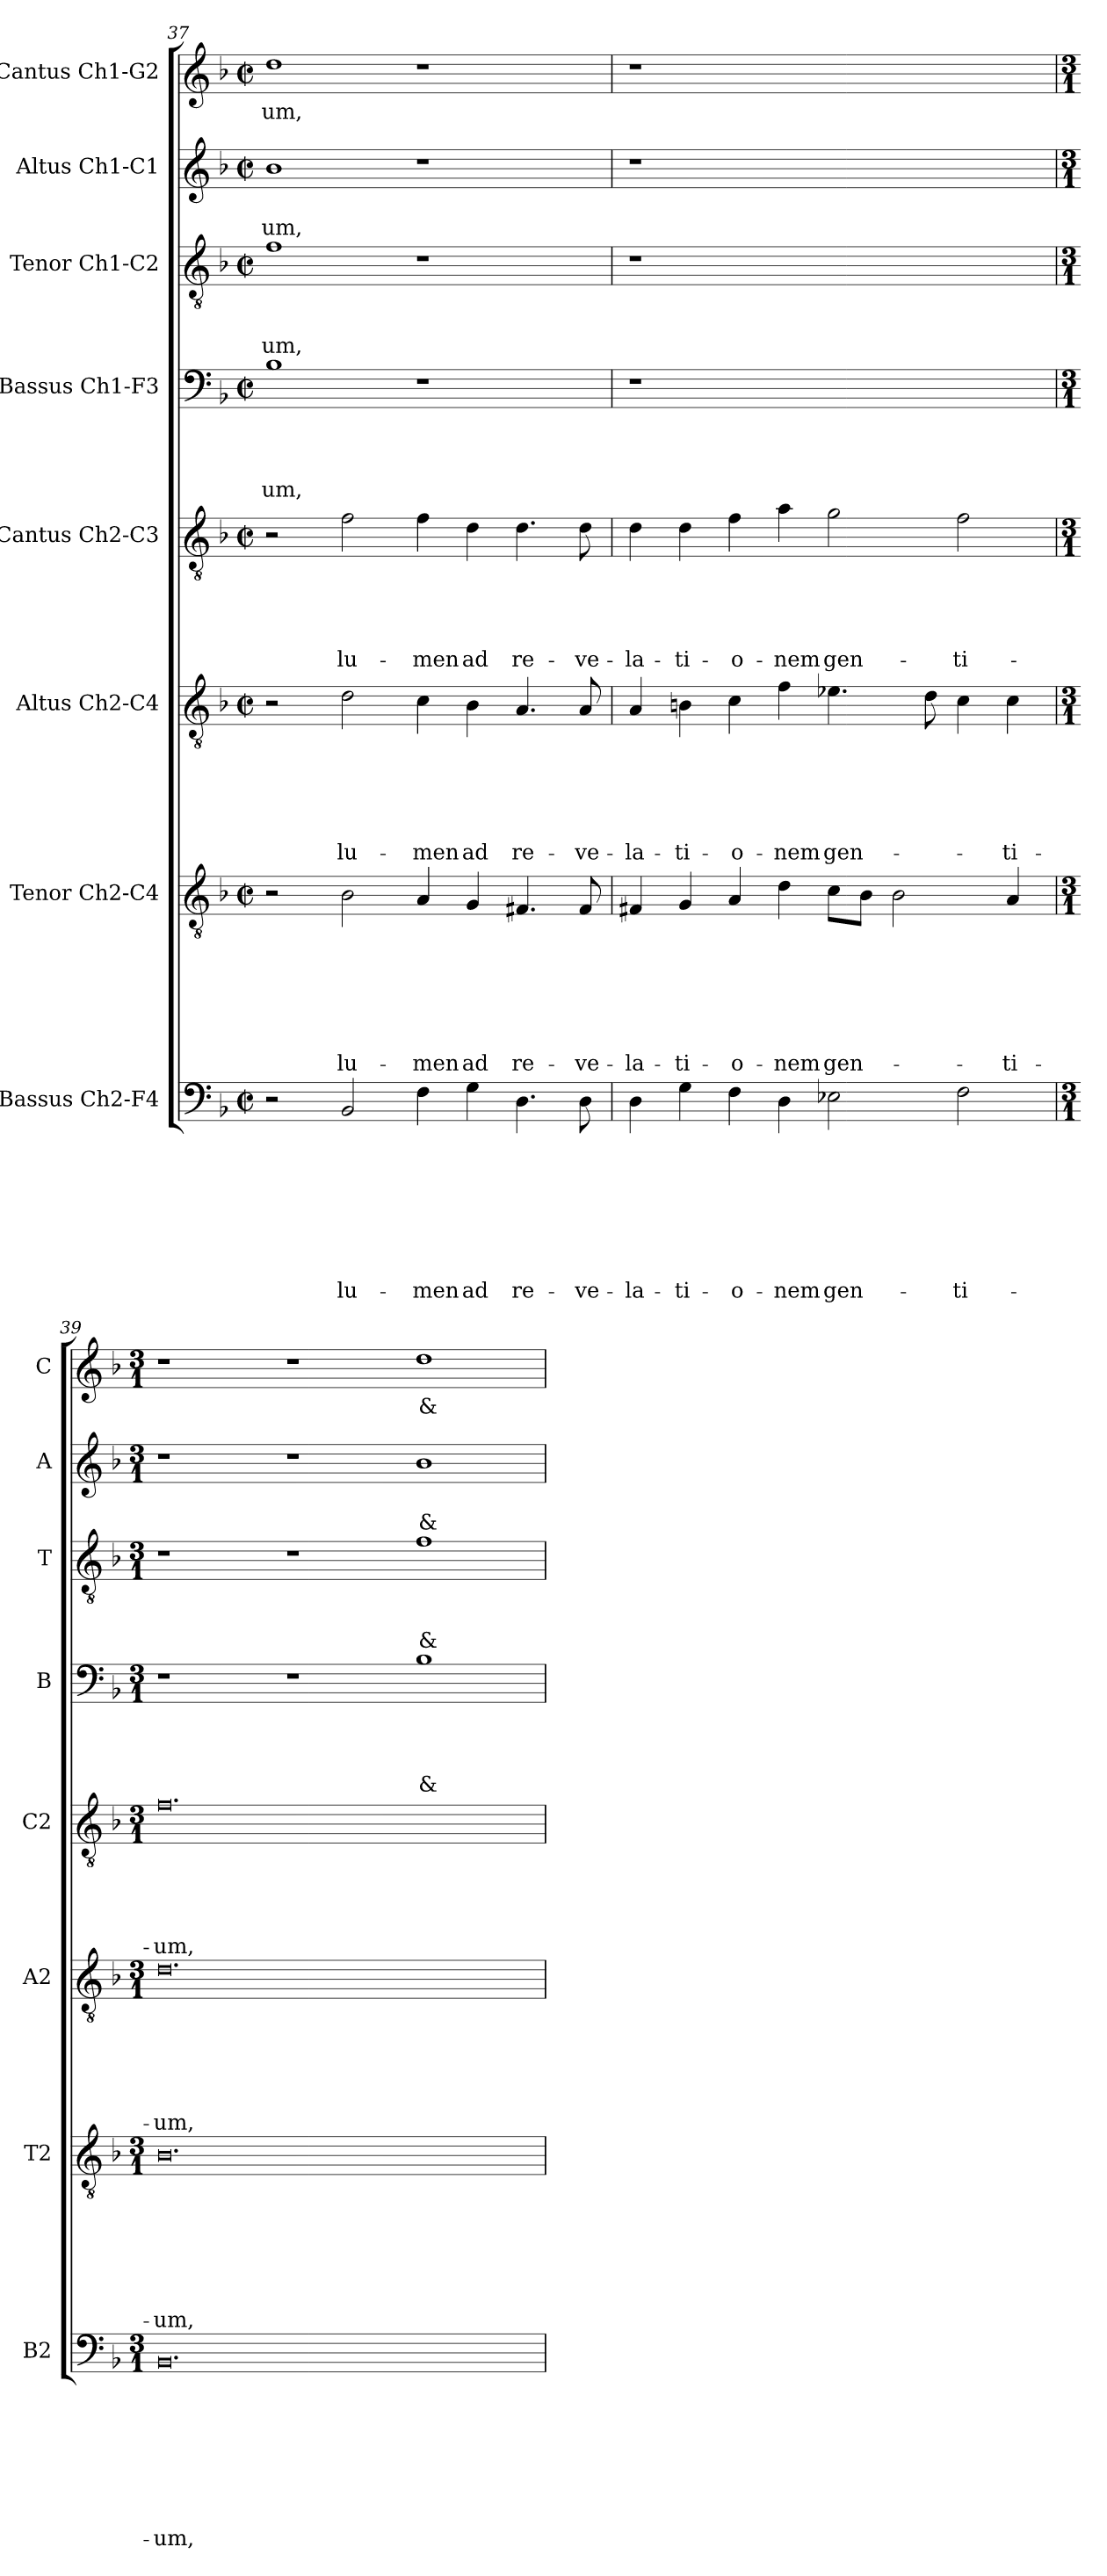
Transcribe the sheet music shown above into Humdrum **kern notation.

**kern	**text	**text	**text	**text	**text	**text	**text	**text	**kern	**text	**text	**text	**text	**text	**text	**text	**kern	**text	**text	**text	**text	**text	**text	**kern	**text	**text	**text	**text	**text	**kern	**text	**text	**text	**text	**kern	**text	**text	**text	**kern	**text	**text	**kern	**text
*part8	*part8	*part8	*part8	*part8	*part8	*part8	*part8	*part8	*part7	*part7	*part7	*part7	*part7	*part7	*part7	*part7	*part6	*part6	*part6	*part6	*part6	*part6	*part6	*part5	*part5	*part5	*part5	*part5	*part5	*part4	*part4	*part4	*part4	*part4	*part3	*part3	*part3	*part3	*part2	*part2	*part2	*part1	*part1
*staff8	*staff8	*staff8	*staff8	*staff8	*staff8	*staff8	*staff8	*staff8	*staff7	*staff7	*staff7	*staff7	*staff7	*staff7	*staff7	*staff7	*staff6	*staff6	*staff6	*staff6	*staff6	*staff6	*staff6	*staff5	*staff5	*staff5	*staff5	*staff5	*staff5	*staff4	*staff4	*staff4	*staff4	*staff4	*staff3	*staff3	*staff3	*staff3	*staff2	*staff2	*staff2	*staff1	*staff1
*I"Bassus Ch2-F4	*	*	*	*	*	*	*	*	*I"Tenor Ch2-C4	*	*	*	*	*	*	*	*I"Altus Ch2-C4	*	*	*	*	*	*	*I"Cantus Ch2-C3	*	*	*	*	*	*I"Bassus Ch1-F3	*	*	*	*	*I"Tenor Ch1-C2	*	*	*	*I"Altus Ch1-C1	*	*	*I"Cantus Ch1-G2	*
*I'B2	*	*	*	*	*	*	*	*	*I'T2	*	*	*	*	*	*	*	*I'A2	*	*	*	*	*	*	*I'C2	*	*	*	*	*	*I'B	*	*	*	*	*I'T	*	*	*	*I'A	*	*	*I'C	*
*clefF4	*	*	*	*	*	*	*	*	*clefGv2	*	*	*	*	*	*	*	*clefGv2	*	*	*	*	*	*	*clefGv2	*	*	*	*	*	*clefF4	*	*	*	*	*clefGv2	*	*	*	*clefG2	*	*	*clefG2	*
*k[b-]	*	*	*	*	*	*	*	*	*k[b-]	*	*	*	*	*	*	*	*k[b-]	*	*	*	*	*	*	*k[b-]	*	*	*	*	*	*k[b-]	*	*	*	*	*k[b-]	*	*	*	*k[b-]	*	*	*k[b-]	*
*F:	*	*	*	*	*	*	*	*	*F:	*	*	*	*	*	*	*	*F:	*	*	*	*	*	*	*F:	*	*	*	*	*	*F:	*	*	*	*	*F:	*	*	*	*F:	*	*	*F:	*
*M2/2	*	*	*	*	*	*	*	*	*M2/2	*	*	*	*	*	*	*	*M2/2	*	*	*	*	*	*	*M2/2	*	*	*	*	*	*M2/2	*	*	*	*	*M2/2	*	*	*	*M2/2	*	*	*M2/2	*
*met(c|)	*	*	*	*	*	*	*	*	*met(c|)	*	*	*	*	*	*	*	*met(c|)	*	*	*	*	*	*	*met(c|)	*	*	*	*	*	*met(c|)	*	*	*	*	*met(c|)	*	*	*	*met(c|)	*	*	*met(c|)	*
=37	=37	=37	=37	=37	=37	=37	=37	=37	=37	=37	=37	=37	=37	=37	=37	=37	=37	=37	=37	=37	=37	=37	=37	=37	=37	=37	=37	=37	=37	=37	=37	=37	=37	=37	=37	=37	=37	=37	=37	=37	=37	=37	=37
!	!	!	!	!	!	!	!	!	!	!	!	!	!	!	!	!	!	!	!	!	!	!	!	!	!	!	!	!	!	!	!	!	!	!LO:LY:b	!	!	!	!LO:LY:b	!	!	!LO:LY:b	!	!LO:LY:b
2r	.	.	.	.	.	.	.	.	2r	.	.	.	.	.	.	.	2r	.	.	.	.	.	.	2r	.	.	.	.	.	1B-	.	.	.	-um,	1f	.	.	-um,	1b-	.	-um,	1dd	-um,
!	!	!	!	!	!	!	!	!LO:LY:b	!	!	!	!	!	!	!	!LO:LY:b	!	!	!	!	!	!	!LO:LY:b	!	!	!	!	!	!LO:LY:b	!	!	!	!	!	!	!	!	!	!	!	!	!	!
2BB-/	.	.	.	.	.	.	.	lu-	2B-\	.	.	.	.	.	.	lu-	2d\	.	.	.	.	.	lu-	2f\	.	.	.	.	lu-	.	.	.	.	.	.	.	.	.	.	.	.	.	.
!	!	!	!	!	!	!	!	!LO:LY:b	!	!	!	!	!	!	!	!LO:LY:b	!	!	!	!	!	!	!LO:LY:b	!	!	!	!	!	!LO:LY:b	!	!	!	!	!	!	!	!	!	!	!	!	!	!
4F\	.	.	.	.	.	.	.	-men	4A/	.	.	.	.	.	.	-men	4c\	.	.	.	.	.	-men	4f\	.	.	.	.	-men	1r	.	.	.	.	1r	.	.	.	1r	.	.	1r	.
!	!	!	!	!	!	!	!	!LO:LY:b	!	!	!	!	!	!	!	!LO:LY:b	!	!	!	!	!	!	!LO:LY:b	!	!	!	!	!	!LO:LY:b	!	!	!	!	!	!	!	!	!	!	!	!	!	!
4G\	.	.	.	.	.	.	.	ad	4G/	.	.	.	.	.	.	ad	4B-\	.	.	.	.	.	ad	4d\	.	.	.	.	ad	.	.	.	.	.	.	.	.	.	.	.	.	.	.
!	!	!	!	!	!	!	!	!LO:LY:b	!	!	!	!	!	!	!	!LO:LY:b	!	!	!	!	!	!	!LO:LY:b	!	!	!	!	!	!LO:LY:b	!	!	!	!	!	!	!	!	!	!	!	!	!	!
4.D\	.	.	.	.	.	.	.	re-	4.F#X/	.	.	.	.	.	.	re-	4.A/	.	.	.	.	.	re-	4.d\	.	.	.	.	re-	.	.	.	.	.	.	.	.	.	.	.	.	.	.
!	!	!	!	!	!	!	!	!LO:LY:b	!	!	!	!	!	!	!	!LO:LY:b	!	!	!	!	!	!	!LO:LY:b	!	!	!	!	!	!LO:LY:b	!	!	!	!	!	!	!	!	!	!	!	!	!	!
8D\	.	.	.	.	.	.	.	-ve-	8F#/	.	.	.	.	.	.	-ve-	8A/	.	.	.	.	.	-ve-	8d\	.	.	.	.	-ve-	.	.	.	.	.	.	.	.	.	.	.	.	.	.
=38	=38	=38	=38	=38	=38	=38	=38	=38	=38	=38	=38	=38	=38	=38	=38	=38	=38	=38	=38	=38	=38	=38	=38	=38	=38	=38	=38	=38	=38	=38	=38	=38	=38	=38	=38	=38	=38	=38	=38	=38	=38	=38	=38
!	!	!	!	!	!	!	!	!LO:LY:b	!	!	!	!	!	!	!	!LO:LY:b	!	!	!	!	!	!	!LO:LY:b	!	!	!	!	!	!LO:LY:b	!	!	!	!	!	!	!	!	!	!	!	!	!	!
4D\	.	.	.	.	.	.	.	-la-	4F#X/	.	.	.	.	.	.	-la-	4A/	.	.	.	.	.	-la-	4d\	.	.	.	.	-la-	1r	.	.	.	.	1r	.	.	.	1r	.	.	1r	.
!	!	!	!	!	!	!	!	!LO:LY:b	!	!	!	!	!	!	!	!LO:LY:b	!	!	!	!	!	!	!LO:LY:b	!	!	!	!	!	!LO:LY:b	!	!	!	!	!	!	!	!	!	!	!	!	!	!
4G\	.	.	.	.	.	.	.	-ti-	4G/	.	.	.	.	.	.	-ti-	4Bn\	.	.	.	.	.	-ti-	4d\	.	.	.	.	-ti-	.	.	.	.	.	.	.	.	.	.	.	.	.	.
!	!	!	!	!	!	!	!	!LO:LY:b	!	!	!	!	!	!	!	!LO:LY:b	!	!	!	!	!	!	!LO:LY:b	!	!	!	!	!	!LO:LY:b	!	!	!	!	!	!	!	!	!	!	!	!	!	!
4F\	.	.	.	.	.	.	.	-o-	4A/	.	.	.	.	.	.	-o-	4c\	.	.	.	.	.	-o-	4f\	.	.	.	.	-o-	.	.	.	.	.	.	.	.	.	.	.	.	.	.
!	!	!	!	!	!	!	!	!LO:LY:b	!	!	!	!	!	!	!	!LO:LY:b	!	!	!	!	!	!	!LO:LY:b	!	!	!	!	!	!LO:LY:b	!	!	!	!	!	!	!	!	!	!	!	!	!	!
4D\	.	.	.	.	.	.	.	-nem	4d\	.	.	.	.	.	.	-nem	4f\	.	.	.	.	.	-nem	4a\	.	.	.	.	-nem	.	.	.	.	.	.	.	.	.	.	.	.	.	.
!	!	!	!	!	!	!	!	!LO:LY:b	!	!	!	!	!	!	!	!LO:LY:b	!	!	!	!	!	!	!LO:LY:b	!	!	!	!	!	!LO:LY:b	!	!	!	!	!	!	!	!	!	!	!	!	!	!
2E-X\	.	.	.	.	.	.	.	gen-	8c\L	.	.	.	.	.	.	gen-	4.e-X\	.	.	.	.	.	gen-	2g\	.	.	.	.	gen-	1ryy	.	.	.	.	1ryy	.	.	.	1ryy	.	.	1ryy	.
.	.	.	.	.	.	.	.	.	8B-\J	.	.	.	.	.	.	.	.	.	.	.	.	.	.	.	.	.	.	.	.	.	.	.	.	.	.	.	.	.	.	.	.	.	.
.	.	.	.	.	.	.	.	.	2B-\	.	.	.	.	.	.	.	.	.	.	.	.	.	.	.	.	.	.	.	.	.	.	.	.	.	.	.	.	.	.	.	.	.	.
.	.	.	.	.	.	.	.	.	.	.	.	.	.	.	.	.	8d\	.	.	.	.	.	.	.	.	.	.	.	.	.	.	.	.	.	.	.	.	.	.	.	.	.	.
!	!	!	!	!	!	!	!	!LO:LY:b	!	!	!	!	!	!	!	!	!	!	!	!	!	!	!	!	!	!	!	!	!LO:LY:b	!	!	!	!	!	!	!	!	!	!	!	!	!	!
2F\	.	.	.	.	.	.	.	-ti-	.	.	.	.	.	.	.	.	4c\	.	.	.	.	.	.	2f\	.	.	.	.	-ti-	.	.	.	.	.	.	.	.	.	.	.	.	.	.
!	!	!	!	!	!	!	!	!	!	!	!	!	!	!	!	!LO:LY:b	!	!	!	!	!	!	!LO:LY:b	!	!	!	!	!	!	!	!	!	!	!	!	!	!	!	!	!	!	!	!
.	.	.	.	.	.	.	.	.	4A/	.	.	.	.	.	.	-ti-	4c\	.	.	.	.	.	-ti-	.	.	.	.	.	.	.	.	.	.	.	.	.	.	.	.	.	.	.	.
!!LO:LB:g=z
=39	=39	=39	=39	=39	=39	=39	=39	=39	=39	=39	=39	=39	=39	=39	=39	=39	=39	=39	=39	=39	=39	=39	=39	=39	=39	=39	=39	=39	=39	=39	=39	=39	=39	=39	=39	=39	=39	=39	=39	=39	=39	=39	=39
*M3/1	*	*	*	*	*	*	*	*	*M3/1	*	*	*	*	*	*	*	*M3/1	*	*	*	*	*	*	*M3/1	*	*	*	*	*	*M3/1	*	*	*	*	*M3/1	*	*	*	*M3/1	*	*	*M3/1	*
!	!	!	!	!	!	!	!	!LO:LY:b	!	!	!	!	!	!	!	!LO:LY:b	!	!	!	!	!	!	!LO:LY:b	!	!	!	!	!	!LO:LY:b	!	!	!	!	!	!	!	!	!	!	!	!	!	!
0.BB-	.	.	.	.	.	.	.	-um,	0.B-	.	.	.	.	.	.	-um,	0.d	.	.	.	.	.	-um,	0.f	.	.	.	.	-um,	1r	.	.	.	.	1r	.	.	.	1r	.	.	1r	.
.	.	.	.	.	.	.	.	.	.	.	.	.	.	.	.	.	.	.	.	.	.	.	.	.	.	.	.	.	.	1r	.	.	.	.	1r	.	.	.	1r	.	.	1r	.
!	!	!	!	!	!	!	!	!	!	!	!	!	!	!	!	!	!	!	!	!	!	!	!	!	!	!	!	!	!	!	!	!	!	!LO:LY:b	!	!	!	!LO:LY:b	!	!	!LO:LY:b	!	!LO:LY:b
.	.	.	.	.	.	.	.	.	.	.	.	.	.	.	.	.	.	.	.	.	.	.	.	.	.	.	.	.	.	1B-	.	.	.	&	1f	.	.	&	1b-	.	&	1dd	&
=	=	=	=	=	=	=	=	=	=	=	=	=	=	=	=	=	=	=	=	=	=	=	=	=	=	=	=	=	=	=	=	=	=	=	=	=	=	=	=	=	=	=	=
*-	*-	*-	*-	*-	*-	*-	*-	*-	*-	*-	*-	*-	*-	*-	*-	*-	*-	*-	*-	*-	*-	*-	*-	*-	*-	*-	*-	*-	*-	*-	*-	*-	*-	*-	*-	*-	*-	*-	*-	*-	*-	*-	*-
